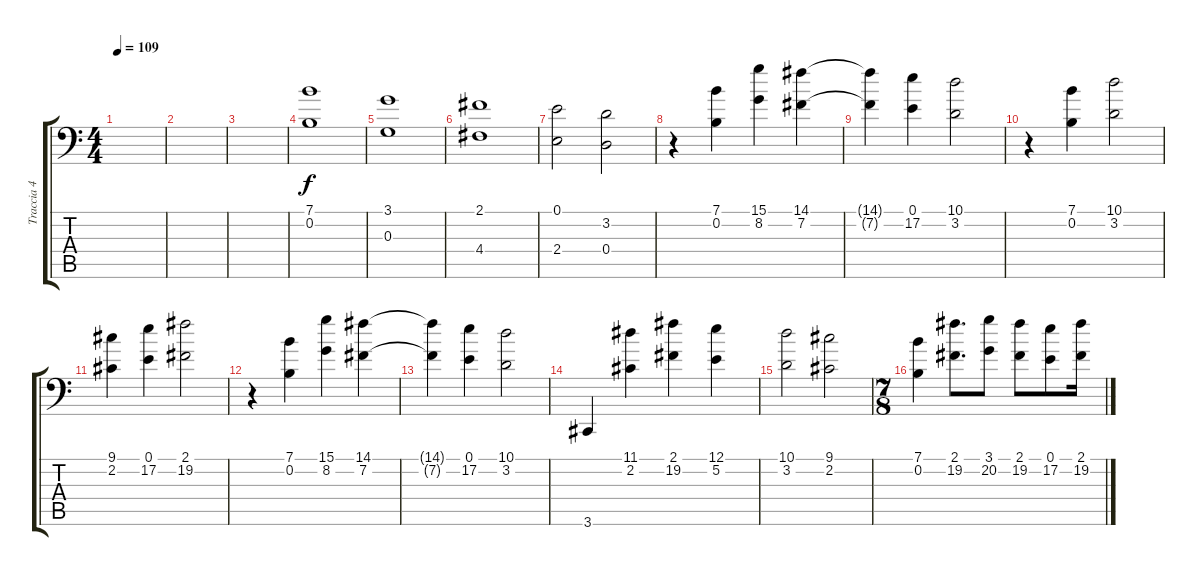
\track ("Traccia 4" "Traccia 4") {instrument synthstrings1}
\staff {score tabs}
\tuning (E4 B3 G3 D3 A2 Bb1) {hide}
\ts (4 4)
\tempo 109
\clef f4
\ks c
|
|
|
(7.1 0.2).1 |
(3.1 0.3).1 |
(2.1 4.4).1 |
(0.1 2.4).2 (3.2 0.4).2 |
r.4{instrument acousticgrandpiano} (7.1 0.2).4 (15.1 8.2).4 (14.1 7.2).4 |
(14.1{t} 7.2{t}).4 (0.1 17.2).4 (10.1 3.2).2 |
r.4 (7.1 0.2).4 (10.1 3.2).2 |
(9.1 2.2).4 (0.1 17.2).4 (2.1 19.2).2 |
r.4{instrument acousticgrandpiano} (7.1 0.2).4 (15.1 8.2).4 (14.1 7.2).4 |
(14.1{t} 7.2{t}).4 (0.1 17.2).4 (10.1 3.2).2 |
3.6.4 (11.1 2.2).4 (2.1 19.2).4 (12.1 5.2).4 |
(10.1 3.2).2 (9.1 2.2).2 |
\ts (7 8)
(7.1 0.2).4 (2.1 19.2).8{d} (3.1 20.2).8 (2.1 19.2).8 (0.1 17.2).8 (2.1 19.2).16
